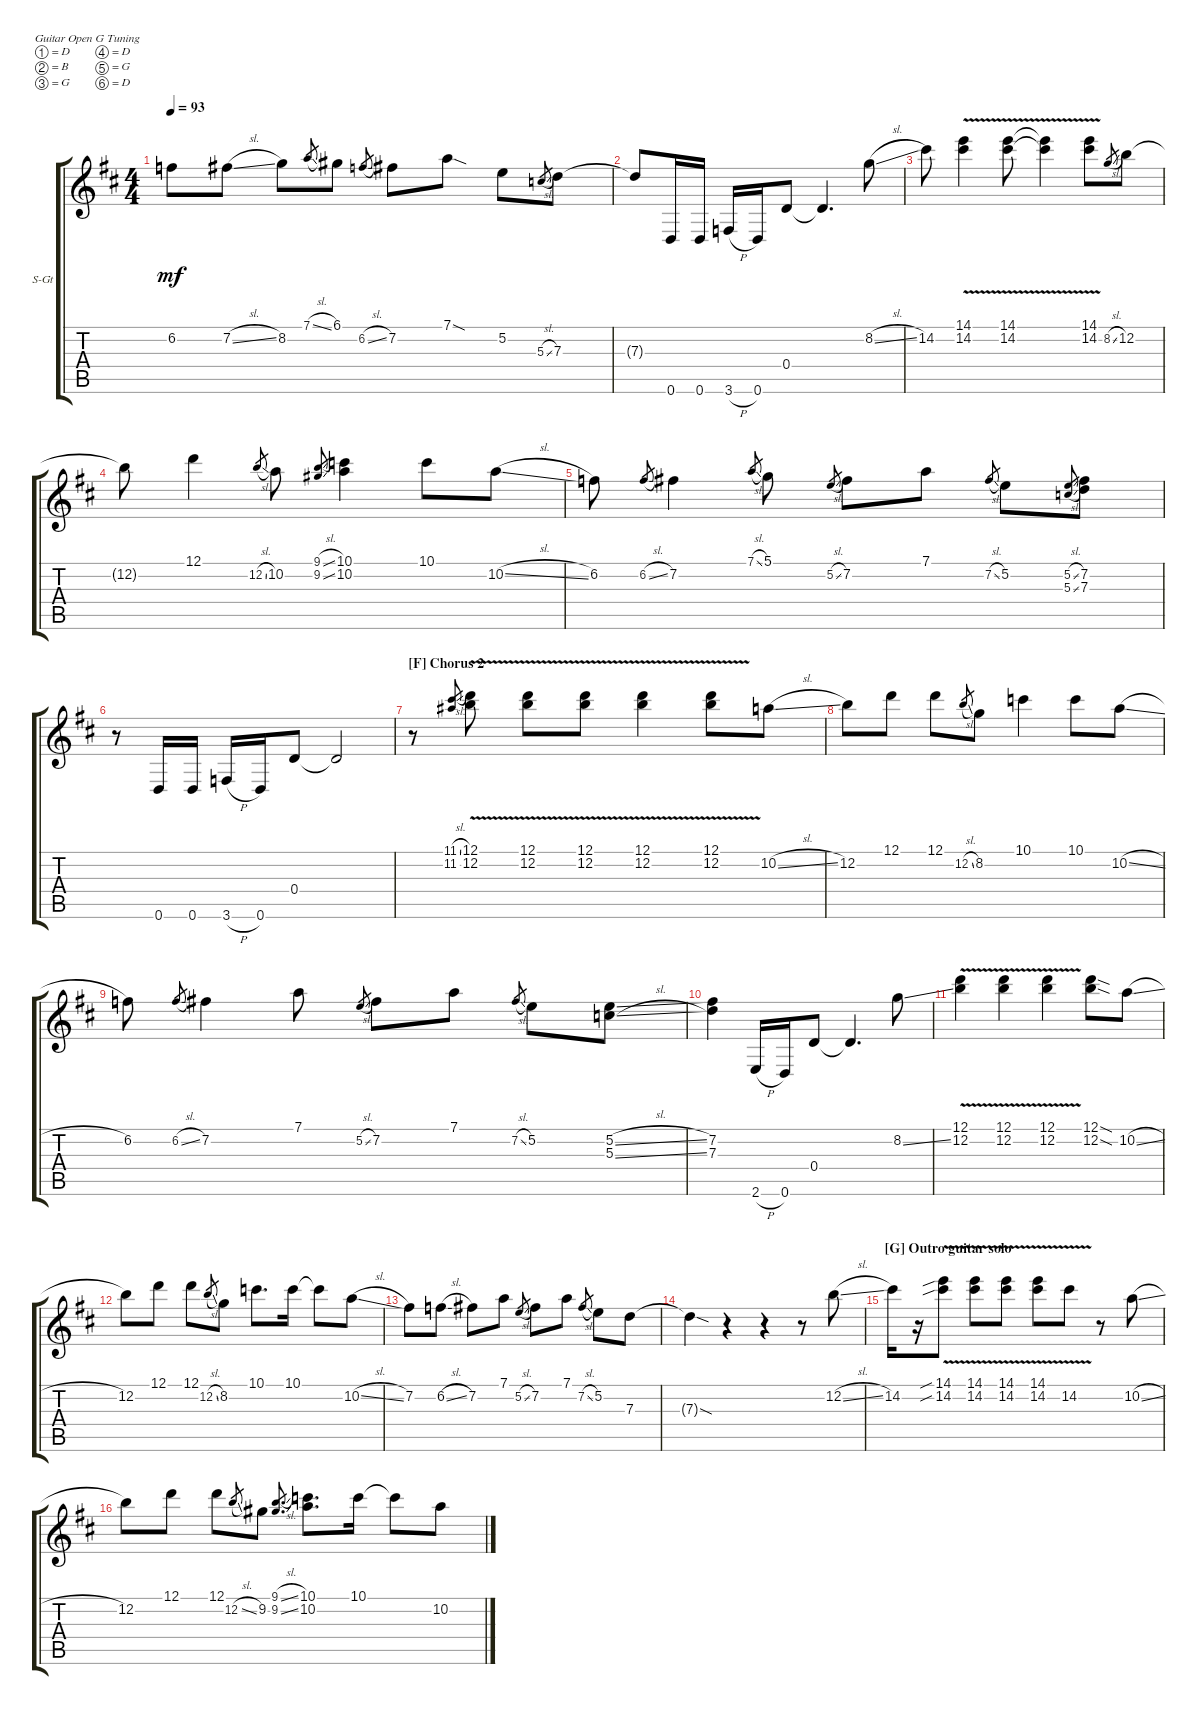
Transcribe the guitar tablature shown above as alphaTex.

\defaultSystemsLayout 4
\bracketExtendMode groupsimilarinstruments
\firstSystemTrackNameOrientation horizontal
\otherSystemsTrackNameOrientation horizontal
\track ("Slide guitar" "S-Gt") {instrument acousticguitarsteel}
\staff {score tabs}
\tuning (D4 B3 G3 D3 G2 D2)
\ts (4 4)
\tempo 93
\clef g2
\ks d
6.2.8{dy mf} 7.2{sl}.8 8.2.8 7.1{sl}.8{gr} 6.1.8 6.2{sl}.8{gr} 7.2.8 7.1{sod}.8 5.2.8 5.3{sl}.8{gr} 7.3.8 |
7.3{t}.8 0.6.16 0.6.16 3.6{h}.16 0.6.16 0.4.8 0.4{t}.4{d} 8.2{sl}.8 |
14.2.8 (14.2{v} 14.1{v}).4 (14.2{v} 14.1{v}).8 (14.2{v t} 14.1{v t}).4 (14.2{v} 14.1{v}).8 8.2{sl}.8{gr} 12.2.8 |
12.2{t}.8 12.1.4 12.2{sl}.8{gr} 10.2.8 (9.2{sl} 9.1{sl}).8{gr} (10.1 10.2).4 10.1.8 10.2{sl}.8 |
6.2.8 6.2{sl}.8{gr} 7.2.4 7.1{sl}.8{gr} 5.1.8 5.2{sl}.8{gr} 7.2.8 7.1.8 7.2{sl}.8{gr} 5.2.8 (5.2{sl} 5.3{sl}).8{gr} (7.3 7.2).8 |
r.8 0.6.16 0.6.16 3.6{h}.16 0.6.16 0.4.8 0.4{t}.2 |
\section ("F" "Chorus 2")
r.8 (11.1{sl} 11.2).8{gr} (12.2{v} 12.1{v}).8 (12.2{v} 12.1{v}).8 (12.2{v} 12.1{v}).8 (12.2{v} 12.1{v}).4 (12.2{v} 12.1{v}).8 10.2{sl}.8 |
12.2.8 12.1.8 12.1.8 12.2{sl}.8{gr} 8.2.8 10.1.4 10.1.8 10.2{sl}.8 |
6.2.8 6.2{sl}.8{gr} 7.2.4 7.1.8 5.2{sl}.8{gr} 7.2.8 7.1.8 7.2{sl}.8{gr} 5.2.8 (5.2{sl} 5.3{sl}).8 |
(7.2 7.3).4 2.6{h}.16 0.6.16 0.4.8 0.4{t}.4{d} 8.2{ss}.8 |
(12.2{v} 12.1{v}).4 (12.1{v} 12.2{v}).4 (12.1{v} 12.2{v}).4 (12.2{sod} 12.1{sod}).8 10.2{sl}.8 |
12.2.8 12.1.8 12.1.8 12.2{sl}.8{gr} 8.2.8 10.1.8{d} 10.1.16 10.1{t}.8 10.2{sl}.8 |
7.2.8 6.2{sl}.8 7.2.8 7.1.8 5.2{sl}.8{gr} 7.2.8 7.1.8 7.2{sl}.8{gr} 5.2.8 7.3.8 |
7.3{sod t}.4 r.4 r.4 r.8 12.2{sl}.8 |
\section ("G" "Outro guitar solo")
14.2.16 r.16 (14.2{v sib} 14.1{v sib}).8 (14.2{v} 14.1{v}).8 (14.2{v} 14.1{v}).8 (14.2{v} 14.1{v}).8 14.2{v}.8 r.8 10.2{sl}.8 |
12.2.8 12.1.8 12.1.8 12.2{sl}.8{gr} 9.2.8 (9.2{sl} 9.1{sl}).8{d gr} (10.2 10.1).8{d} 10.1.16 10.1{t}.8 10.2{sl}.8
